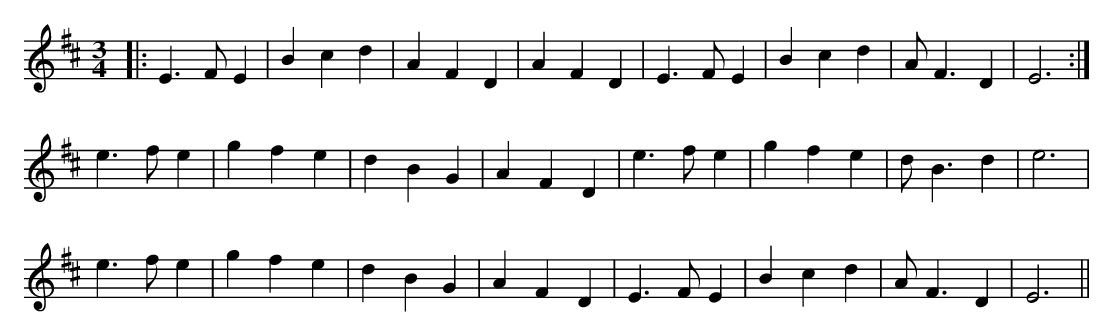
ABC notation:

X:1
M:3/4
K:Edor
|:E3FE2|B2 c2 d2|A2 F2 D2|A2 F2 D2|E3FE2|B2c2d2|AF3 D2|E6:|
e3 fe2|g2 f2e2|d2 B2G2|A2 F2D2|e3 fe2|g2 f2e2|dB3 d2|e6|
e3fe2|g2 f2e2|d2 B2G2|A2 F2D2|E3FE2|B2c2d2|AF3 D2|E6||
